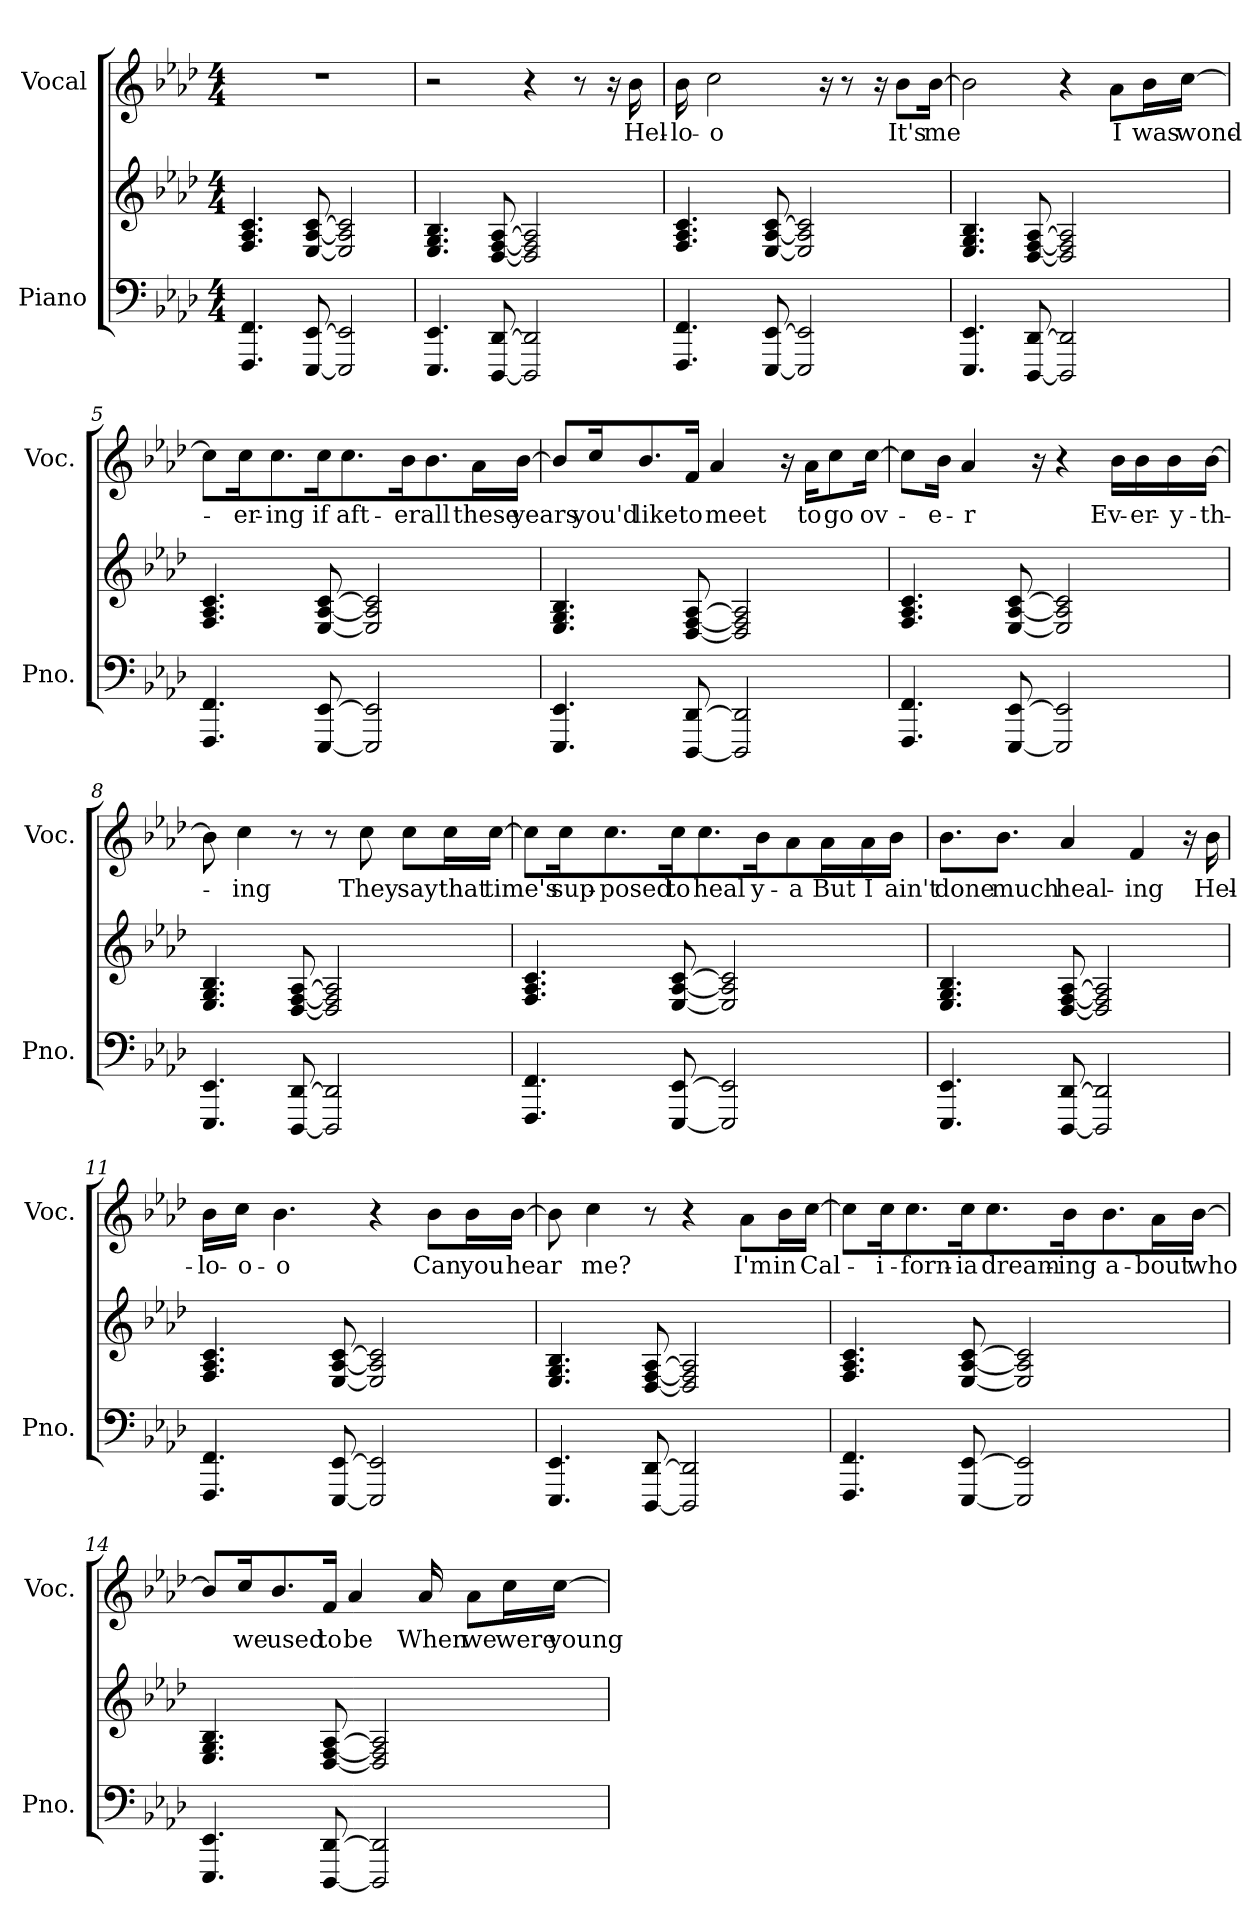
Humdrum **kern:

**kern	**kern	**kern	**text
*part2	*part2	*part1	*part1
*staff3	*staff2	*staff1	*staff1
*I"Piano	*	*I"Vocal	*
*I'Pno.	*	*I'Voc.	*
*clefF4	*clefG2	*clefG2	*
*k[b-e-a-d-]	*k[b-e-a-d-]	*k[b-e-a-d-]	*
*M4/4	*M4/4	*M4/4	*
*MM79	*MM79	*MM79	*
=1	=1	=1	=1
4.FFF/ 4.FF/	4.F/ 4.A-/ 4.c/	1r	.
[8EEE-/ [8EE-/	[8E-/ [8A-/ [8c/	.	.
2EEE-/] 2EE-/]	2E-/] 2A-/] 2c/]	.	.
=2	=2	=2	=2
4.EEE-/ 4.EE-/	4.E-/ 4.G/ 4.B-/	2r	.
[8DDD-/ [8DD-/	[8D-/ [8F/ [8A-/	.	.
2DDD-/] 2DD-/]	2D-/] 2F/] 2A-/]	4r	.
.	.	8r	.
.	.	16r	.
.	.	16b-\	Hel-
=3	=3	=3	=3
4.FFF/ 4.FF/	4.F/ 4.A-/ 4.c/	16b-\	-lo-
.	.	2cc\	-o
[8EEE-/ [8EE-/	[8E-/ [8A-/ [8c/	.	.
2EEE-/] 2EE-/]	2E-/] 2A-/] 2c/]	.	.
.	.	16r	.
.	.	8r	.
.	.	16r	.
.	.	8b-\L	It's
.	.	[16b-\Jk	me
=4	=4	=4	=4
4.EEE-/ 4.EE-/	4.E-/ 4.G/ 4.B-/	2b-\]	.
[8DDD-/ [8DD-/	[8D-/ [8F/ [8A-/	.	.
2DDD-/] 2DD-/]	2D-/] 2F/] 2A-/]	4r	.
.	.	8a-\L	I
.	.	16b-\L	was
.	.	[16cc\JJ	wond-
!!LO:LB:g=z
=5	=5	=5	=5
4.FFF/ 4.FF/	4.F/ 4.A-/ 4.c/	8cc\L]	.
.	.	16cc\K	-er-
.	.	8.cc\	-ing
[8EEE-/ [8EE-/	[8E-/ [8A-/ [8c/	16cc\K	if
.	.	8.cc\	aft-
2EEE-/] 2EE-/]	2E-/] 2A-/] 2c/]	.	.
.	.	16b-\K	-er
.	.	8.b-\	all
.	.	16a-\L	these
.	.	[16b-\JJ	years
=6	=6	=6	=6
4.EEE-/ 4.EE-/	4.E-/ 4.G/ 4.B-/	8b-/L]	.
.	.	16cc/K	you'd
.	.	8.b-/	like
[8DDD-/ [8DD-/	[8D-/ [8F/ [8A-/	16f/Jk	to
.	.	4a-/	meet
2DDD-/] 2DD-/]	2D-/] 2F/] 2A-/]	.	.
.	.	16r	.
.	.	16a-\KL	to
.	.	8cc\	go
.	.	[16cc\Jk	ov-
=7	=7	=7	=7
4.FFF/ 4.FF/	4.F/ 4.A-/ 4.c/	8cc\L]	.
.	.	16b-\Jk	-e-
.	.	4a-/	-r
[8EEE-/ [8EE-/	[8E-/ [8A-/ [8c/	.	.
.	.	16r	.
2EEE-/] 2EE-/]	2E-/] 2A-/] 2c/]	4r	.
.	.	16b-\LL	Ev-
.	.	16b-\	-er-
.	.	16b-\	-y-
.	.	[16b-\JJ	-th-
!!LO:LB:g=z
=8	=8	=8	=8
4.EEE-/ 4.EE-/	4.E-/ 4.G/ 4.B-/	8b-\]	.
.	.	4cc\	-ing
[8DDD-/ [8DD-/	[8D-/ [8F/ [8A-/	8r	.
2DDD-/] 2DD-/]	2D-/] 2F/] 2A-/]	8r	.
.	.	8cc\	They
.	.	8cc\L	say
.	.	16cc\L	that
.	.	[16cc\JJ	time's
=9	=9	=9	=9
4.FFF/ 4.FF/	4.F/ 4.A-/ 4.c/	8cc\L]	.
.	.	16cc\K	sup-
.	.	8.cc\	-posed
[8EEE-/ [8EE-/	[8E-/ [8A-/ [8c/	16cc\K	to
.	.	8.cc\	heal
2EEE-/] 2EE-/]	2E-/] 2A-/] 2c/]	.	.
.	.	16b-\K	y-
.	.	8a-\	-a
.	.	16a-\L	But
.	.	16a-\	I
.	.	16b-\JJ	ain't
!!LO:PB:g=z
=10	=10	=10	=10
4.EEE-/ 4.EE-/	4.E-/ 4.G/ 4.B-/	8.b-\L	done
.	.	8.b-\J	much
[8DDD-/ [8DD-/	[8D-/ [8F/ [8A-/	4a-/	heal-
2DDD-/] 2DD-/]	2D-/] 2F/] 2A-/]	.	.
.	.	4f/	-ing
.	.	16r	.
.	.	16b-\	Hel-
=11	=11	=11	=11
4.FFF/ 4.FF/	4.F/ 4.A-/ 4.c/	16b-\LL	-lo-
.	.	16cc\JJ	-o-
.	.	4.b-\	-o
[8EEE-/ [8EE-/	[8E-/ [8A-/ [8c/	.	.
2EEE-/] 2EE-/]	2E-/] 2A-/] 2c/]	4r	.
.	.	8b-\L	Can
.	.	16b-\L	you
.	.	[16b-\JJ	hear
=12	=12	=12	=12
4.EEE-/ 4.EE-/	4.E-/ 4.G/ 4.B-/	8b-\]	.
.	.	4cc\	me?
[8DDD-/ [8DD-/	[8D-/ [8F/ [8A-/	8r	.
2DDD-/] 2DD-/]	2D-/] 2F/] 2A-/]	4r	.
.	.	8a-\L	I'm
.	.	16b-\L	in
.	.	[16cc\JJ	Cal-
!!LO:LB:g=z
=13	=13	=13	=13
4.FFF/ 4.FF/	4.F/ 4.A-/ 4.c/	8cc\L]	.
.	.	16cc\K	-i-
.	.	8.cc\	-forn-
[8EEE-/ [8EE-/	[8E-/ [8A-/ [8c/	16cc\K	-ia
.	.	8.cc\	dream-
2EEE-/] 2EE-/]	2E-/] 2A-/] 2c/]	.	.
.	.	16b-\K	-ing
.	.	8.b-\	a-
.	.	16a-\L	-bout
.	.	[16b-\JJ	who
=14	=14	=14	=14
4.EEE-/ 4.EE-/	4.E-/ 4.G/ 4.B-/	8b-/L]	.
.	.	16cc/K	we
.	.	8.b-/	used
[8DDD-/ [8DD-/	[8D-/ [8F/ [8A-/	16f/Jk	to
.	.	4a-/	be
2DDD-/] 2DD-/]	2D-/] 2F/] 2A-/]	.	.
.	.	16a-/	When
.	.	8a-\L	we
.	.	16cc\L	were
.	.	[16cc\JJ	young-
=	=	=	=
*-	*-	*-	*-
